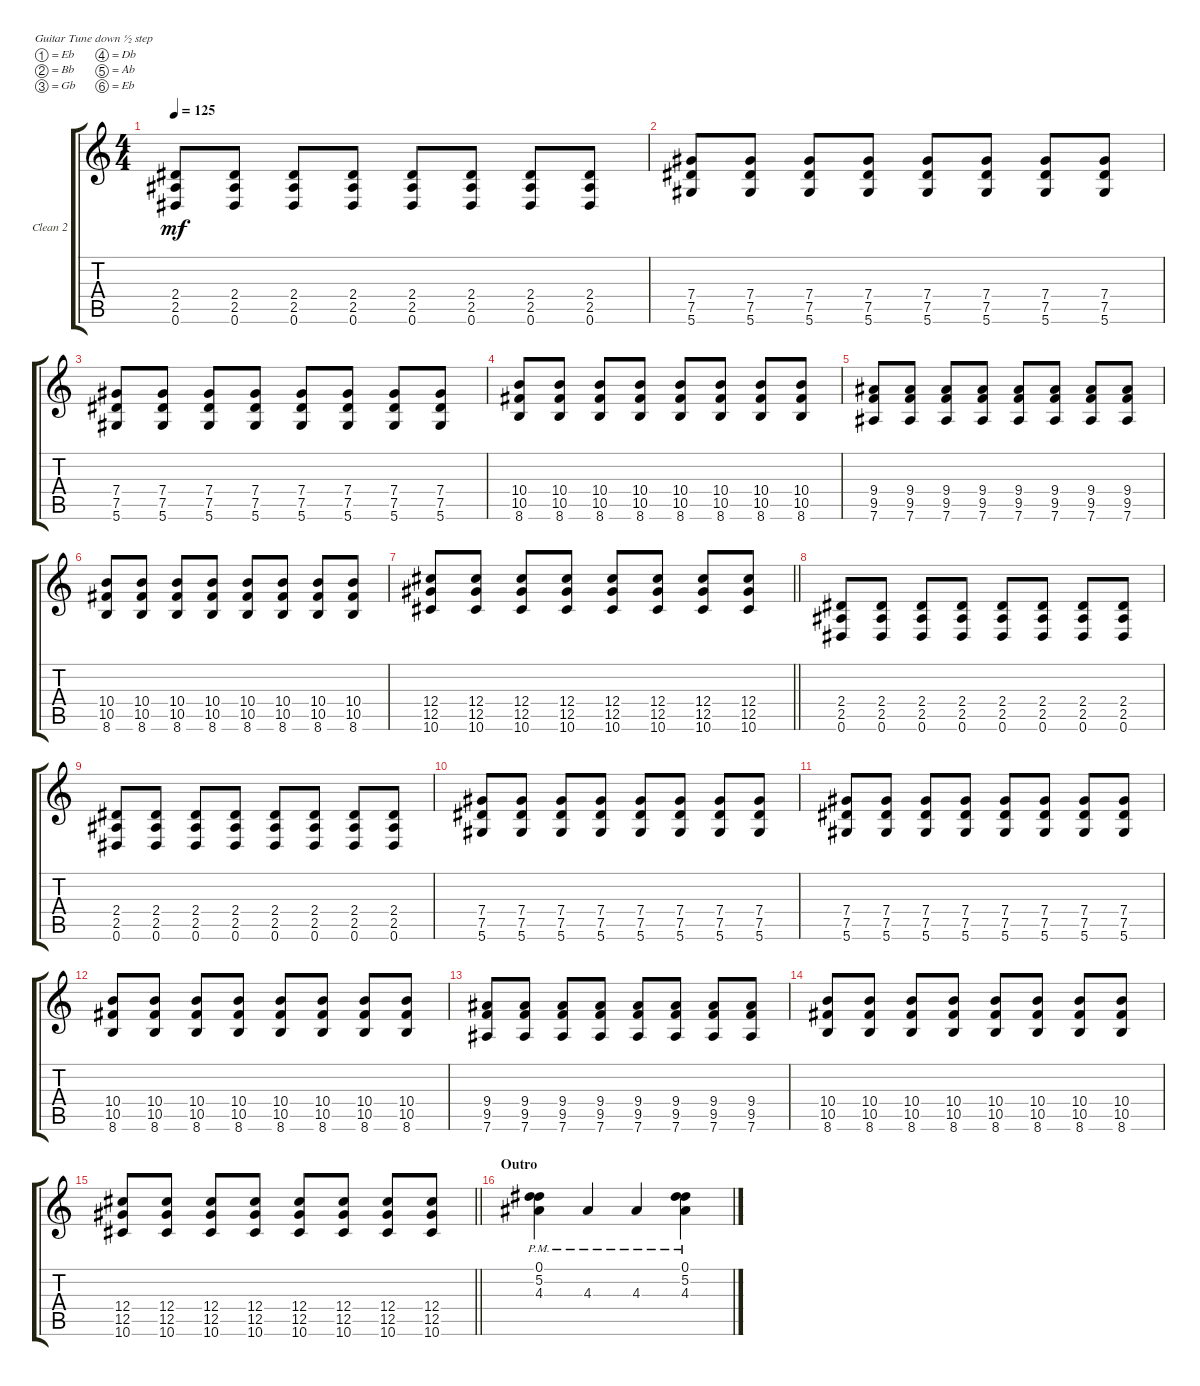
\defaultSystemsLayout 4
\bracketExtendMode groupsimilarinstruments
\firstSystemTrackNameOrientation horizontal
\otherSystemsTrackNameOrientation horizontal
\chordDiagramsInScore
\track ("Clean II" "Clean 2") {instrument electricguitarclean}
\staff {score tabs}
\tuning (Eb4 Bb3 Gb3 Db3 Ab2 Eb2)
\ts (4 4)
\tempo 125
\clef g2
\ks c
(2.4 2.5 0.6).8{dy mf} (2.4 2.5 0.6).8 (2.4 2.5 0.6).8 (2.4 2.5 0.6).8 (2.4 2.5 0.6).8 (2.4 2.5 0.6).8 (2.4 2.5 0.6).8 (2.4 2.5 0.6).8 |
(7.4 7.5 5.6).8 (7.4 7.5 5.6).8 (7.4 7.5 5.6).8 (7.4 7.5 5.6).8 (7.4 7.5 5.6).8 (7.4 7.5 5.6).8 (7.4 7.5 5.6).8 (7.4 7.5 5.6).8 |
(7.4 7.5 5.6).8 (7.4 7.5 5.6).8 (7.4 7.5 5.6).8 (7.4 7.5 5.6).8 (7.4 7.5 5.6).8 (7.4 7.5 5.6).8 (7.4 7.5 5.6).8 (7.4 7.5 5.6).8 |
(10.4 10.5 8.6).8 (10.4 10.5 8.6).8 (10.4 10.5 8.6).8 (10.4 10.5 8.6).8 (10.4 10.5 8.6).8 (10.4 10.5 8.6).8 (10.4 10.5 8.6).8 (10.4 10.5 8.6).8 |
(9.4 9.5 7.6).8 (9.4 9.5 7.6).8 (9.4 9.5 7.6).8 (9.4 9.5 7.6).8 (9.4 9.5 7.6).8 (9.4 9.5 7.6).8 (9.4 9.5 7.6).8 (9.4 9.5 7.6).8 |
(10.4 10.5 8.6).8 (10.4 10.5 8.6).8 (10.4 10.5 8.6).8 (10.4 10.5 8.6).8 (10.4 10.5 8.6).8 (10.4 10.5 8.6).8 (10.4 10.5 8.6).8 (10.4 10.5 8.6).8 |
\barLineRight lightlight
(12.4 12.5 10.6).8 (12.4 12.5 10.6).8 (12.4 12.5 10.6).8 (12.4 12.5 10.6).8 (12.4 12.5 10.6).8 (12.4 12.5 10.6).8 (12.4 12.5 10.6).8 (12.4 12.5 10.6).8 |
(2.4 2.5 0.6).8 (2.4 2.5 0.6).8 (2.4 2.5 0.6).8 (2.4 2.5 0.6).8 (2.4 2.5 0.6).8 (2.4 2.5 0.6).8 (2.4 2.5 0.6).8 (2.4 2.5 0.6).8 |
(2.4 2.5 0.6).8 (2.4 2.5 0.6).8 (2.4 2.5 0.6).8 (2.4 2.5 0.6).8 (2.4 2.5 0.6).8 (2.4 2.5 0.6).8 (2.4 2.5 0.6).8 (2.4 2.5 0.6).8 |
(7.4 7.5 5.6).8 (7.4 7.5 5.6).8 (7.4 7.5 5.6).8 (7.4 7.5 5.6).8 (7.4 7.5 5.6).8 (7.4 7.5 5.6).8 (7.4 7.5 5.6).8 (7.4 7.5 5.6).8 |
(7.4 7.5 5.6).8 (7.4 7.5 5.6).8 (7.4 7.5 5.6).8 (7.4 7.5 5.6).8 (7.4 7.5 5.6).8 (7.4 7.5 5.6).8 (7.4 7.5 5.6).8 (7.4 7.5 5.6).8 |
(10.4 10.5 8.6).8 (10.4 10.5 8.6).8 (10.4 10.5 8.6).8 (10.4 10.5 8.6).8 (10.4 10.5 8.6).8 (10.4 10.5 8.6).8 (10.4 10.5 8.6).8 (10.4 10.5 8.6).8 |
(9.4 9.5 7.6).8 (9.4 9.5 7.6).8 (9.4 9.5 7.6).8 (9.4 9.5 7.6).8 (9.4 9.5 7.6).8 (9.4 9.5 7.6).8 (9.4 9.5 7.6).8 (9.4 9.5 7.6).8 |
(10.4 10.5 8.6).8 (10.4 10.5 8.6).8 (10.4 10.5 8.6).8 (10.4 10.5 8.6).8 (10.4 10.5 8.6).8 (10.4 10.5 8.6).8 (10.4 10.5 8.6).8 (10.4 10.5 8.6).8 |
\barLineRight lightlight
(12.4 12.5 10.6).8 (12.4 12.5 10.6).8 (12.4 12.5 10.6).8 (12.4 12.5 10.6).8 (12.4 12.5 10.6).8 (12.4 12.5 10.6).8 (12.4 12.5 10.6).8 (12.4 12.5 10.6).8 |
\section ("" "Outro")
(0.1{pm} 5.2{pm} 4.3{pm}).4 4.3{pm}.4 4.3{pm}.4 (4.3{pm} 5.2{pm} 0.1{pm}).4
